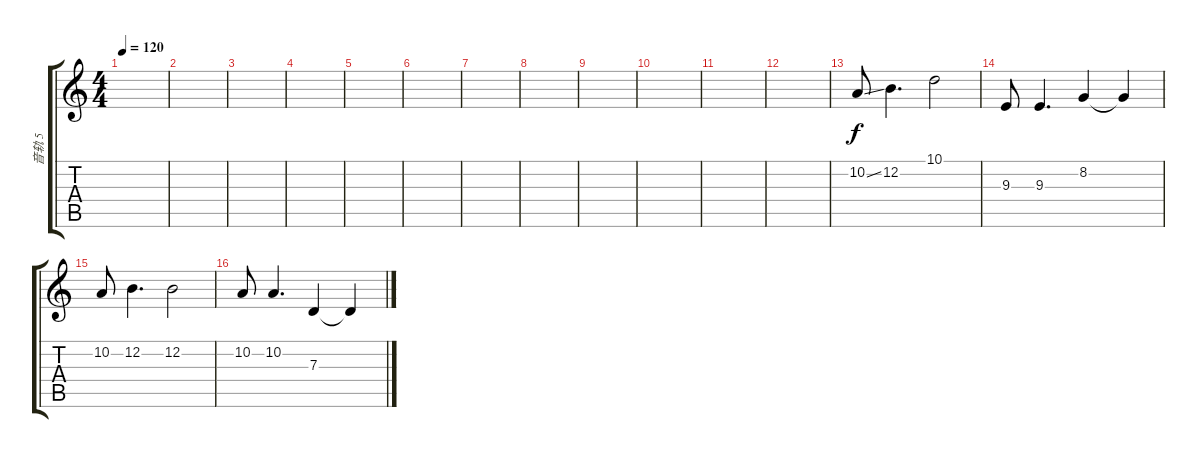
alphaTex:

\track ("音轨 5" "音轨 5") {instrument altosax}
\staff {score tabs}
\tuning (E4 B3 G3 D3 A2 E2) {hide}
\ts (4 4)
\tempo 120
\clef g2
\ks c
|
|
|
|
|
|
|
|
|
|
|
|
10.2{ss}.8{txt ""} 12.2.4{d} 10.1.2 |
9.3.8 9.3.4{d} 8.2.4 8.2{t}.4 |
10.2.8 12.2.4{d} 12.2.2 |
10.2.8 10.2.4{d} 7.3.4 7.3{t}.4
